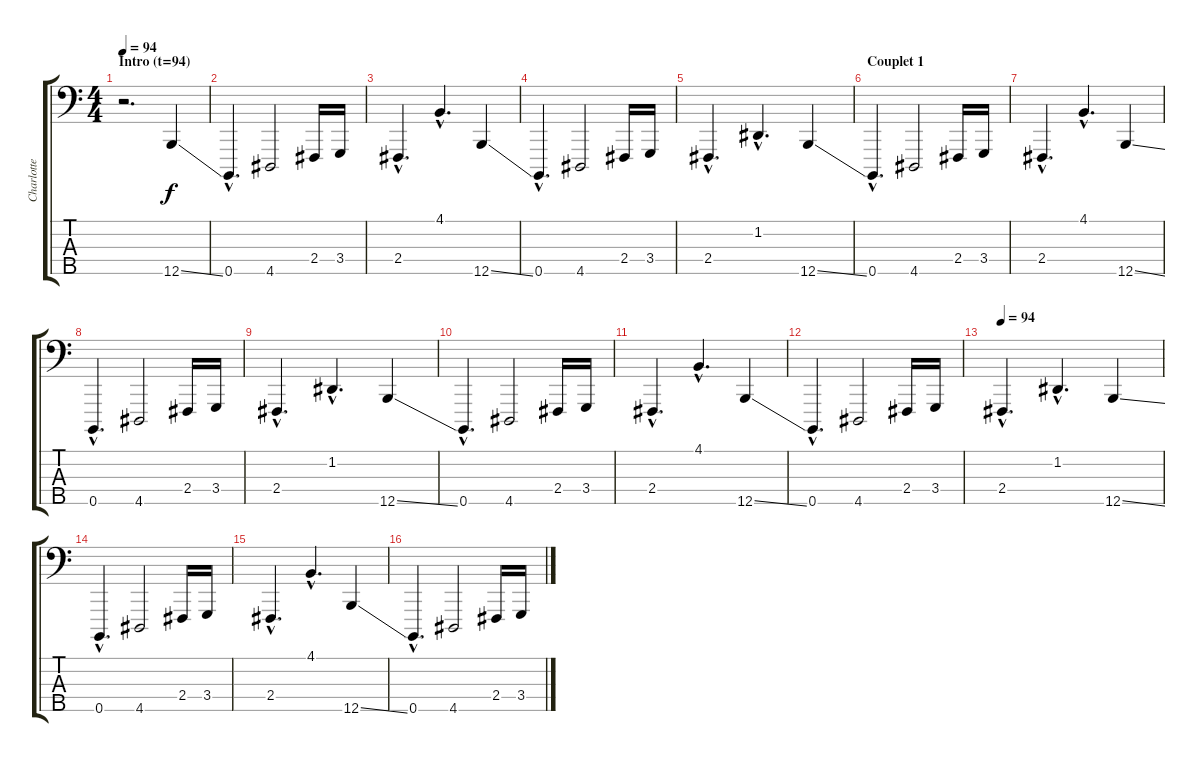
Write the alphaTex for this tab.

\track ("Charlotte - Basse" "Charlotte ") {instrument lead8bassandlead}
\staff {score tabs}
\tuning (G2 D2 A1 E1 B0) {hide}
\ts (4 4)
\section ("" "Intro (t=94)")
\tempo 94
\clef f4
\ks c
r.2{d dy f volume 12 balance 8 instrument lead8bassandlead} 12.5{ss}.4 |
0.5{hac}.4{d} 4.5.2 2.4.16 3.4.16 |
2.4{hac}.4{d} 4.1{hac}.4{d} 12.5{ss}.4 |
0.5{hac}.4{d} 4.5.2 2.4.16 3.4.16 |
2.4{hac}.4{d} 1.2{hac}.4{d} 12.5{ss}.4 |
\section ("" "Couplet 1")
0.5{hac}.4{d volume 12 balance 8 instrument lead8bassandlead} 4.5.2 2.4.16 3.4.16 |
2.4{hac}.4{d} 4.1{hac}.4{d} 12.5{ss}.4 |
0.5{hac}.4{d} 4.5.2 2.4.16 3.4.16 |
2.4{hac}.4{d} 1.2{hac}.4{d} 12.5{ss}.4 |
0.5{hac}.4{d} 4.5.2 2.4.16 3.4.16 |
2.4{hac}.4{d} 4.1{hac}.4{d} 12.5{ss}.4 |
0.5{hac}.4{d} 4.5.2 2.4.16 3.4.16 |
\tempo 94
2.4{hac}.4{d} 1.2{hac}.4{d} 12.5{ss}.4 |
0.5{hac}.4{d} 4.5.2 2.4.16 3.4.16 |
2.4{hac}.4{d} 4.1{hac}.4{d} 12.5{ss}.4 |
0.5{hac}.4{d} 4.5.2 2.4.16 3.4.16
